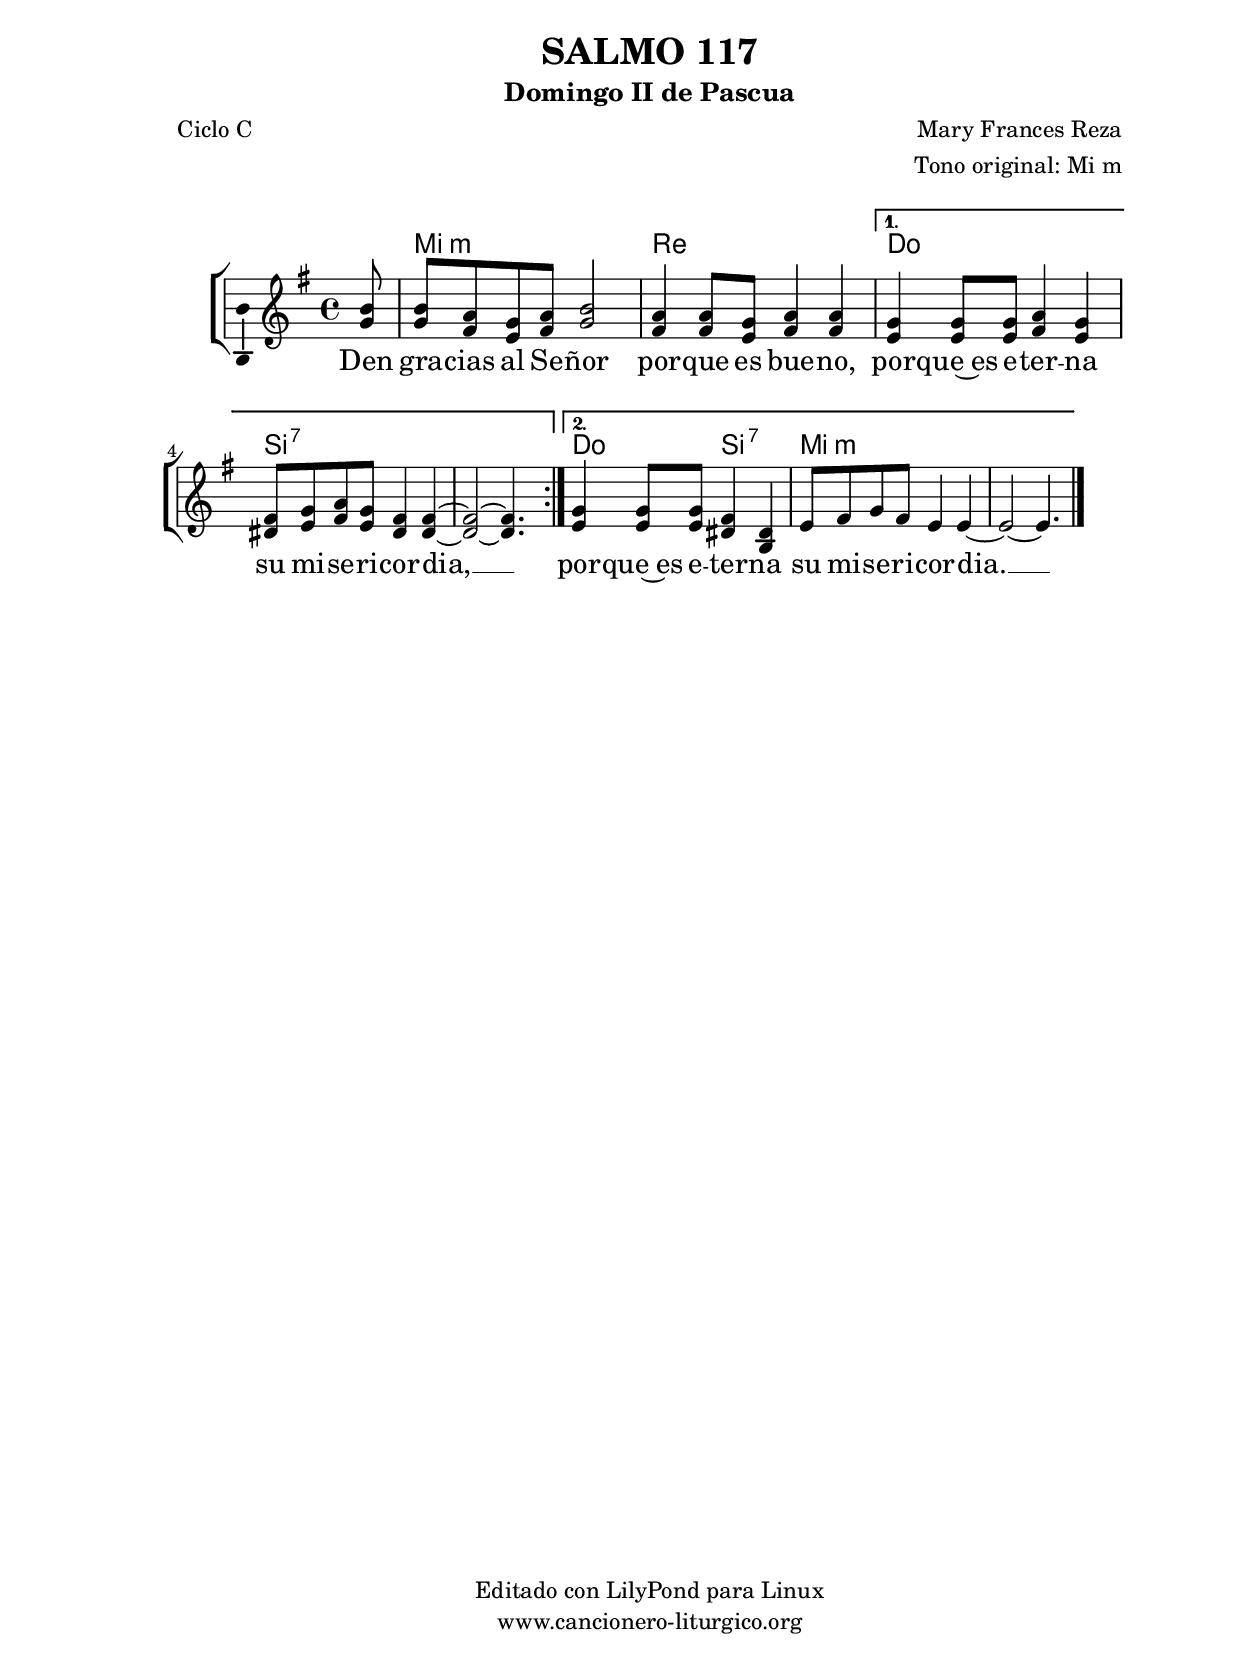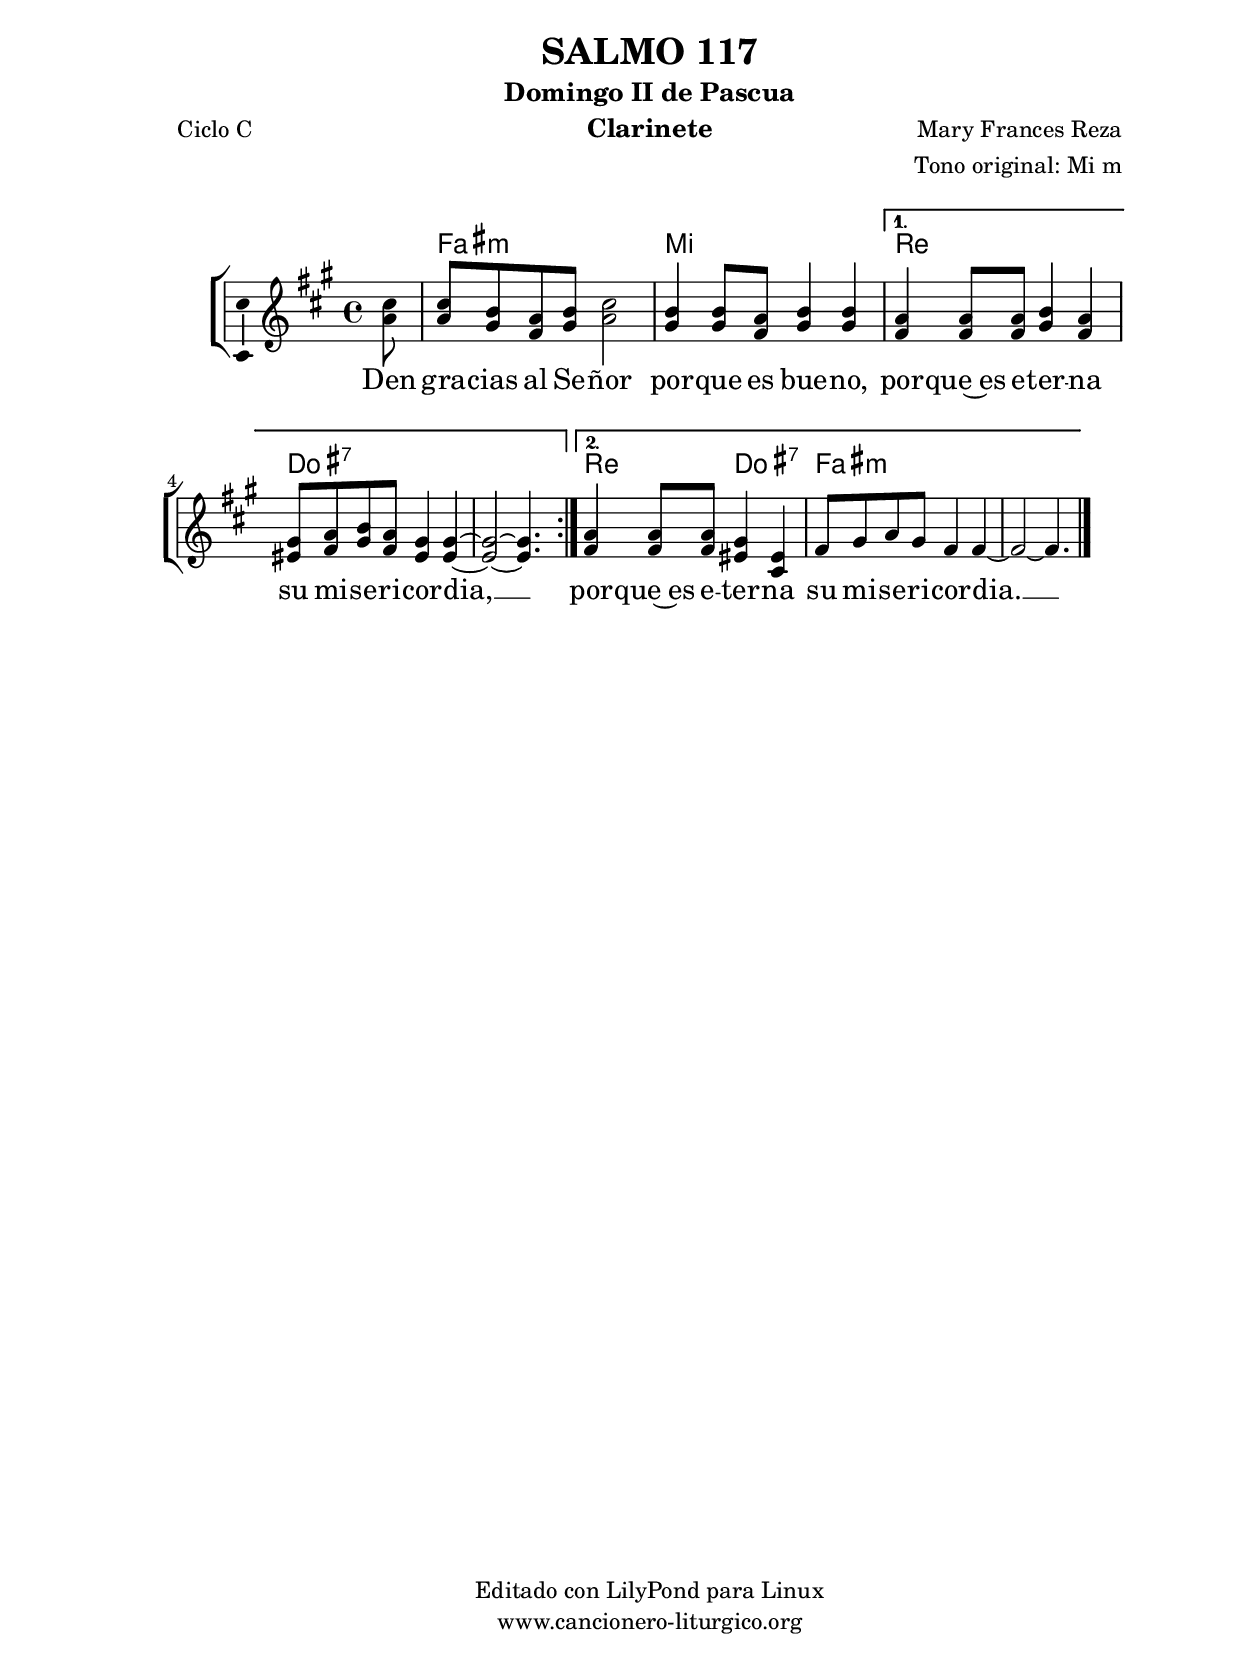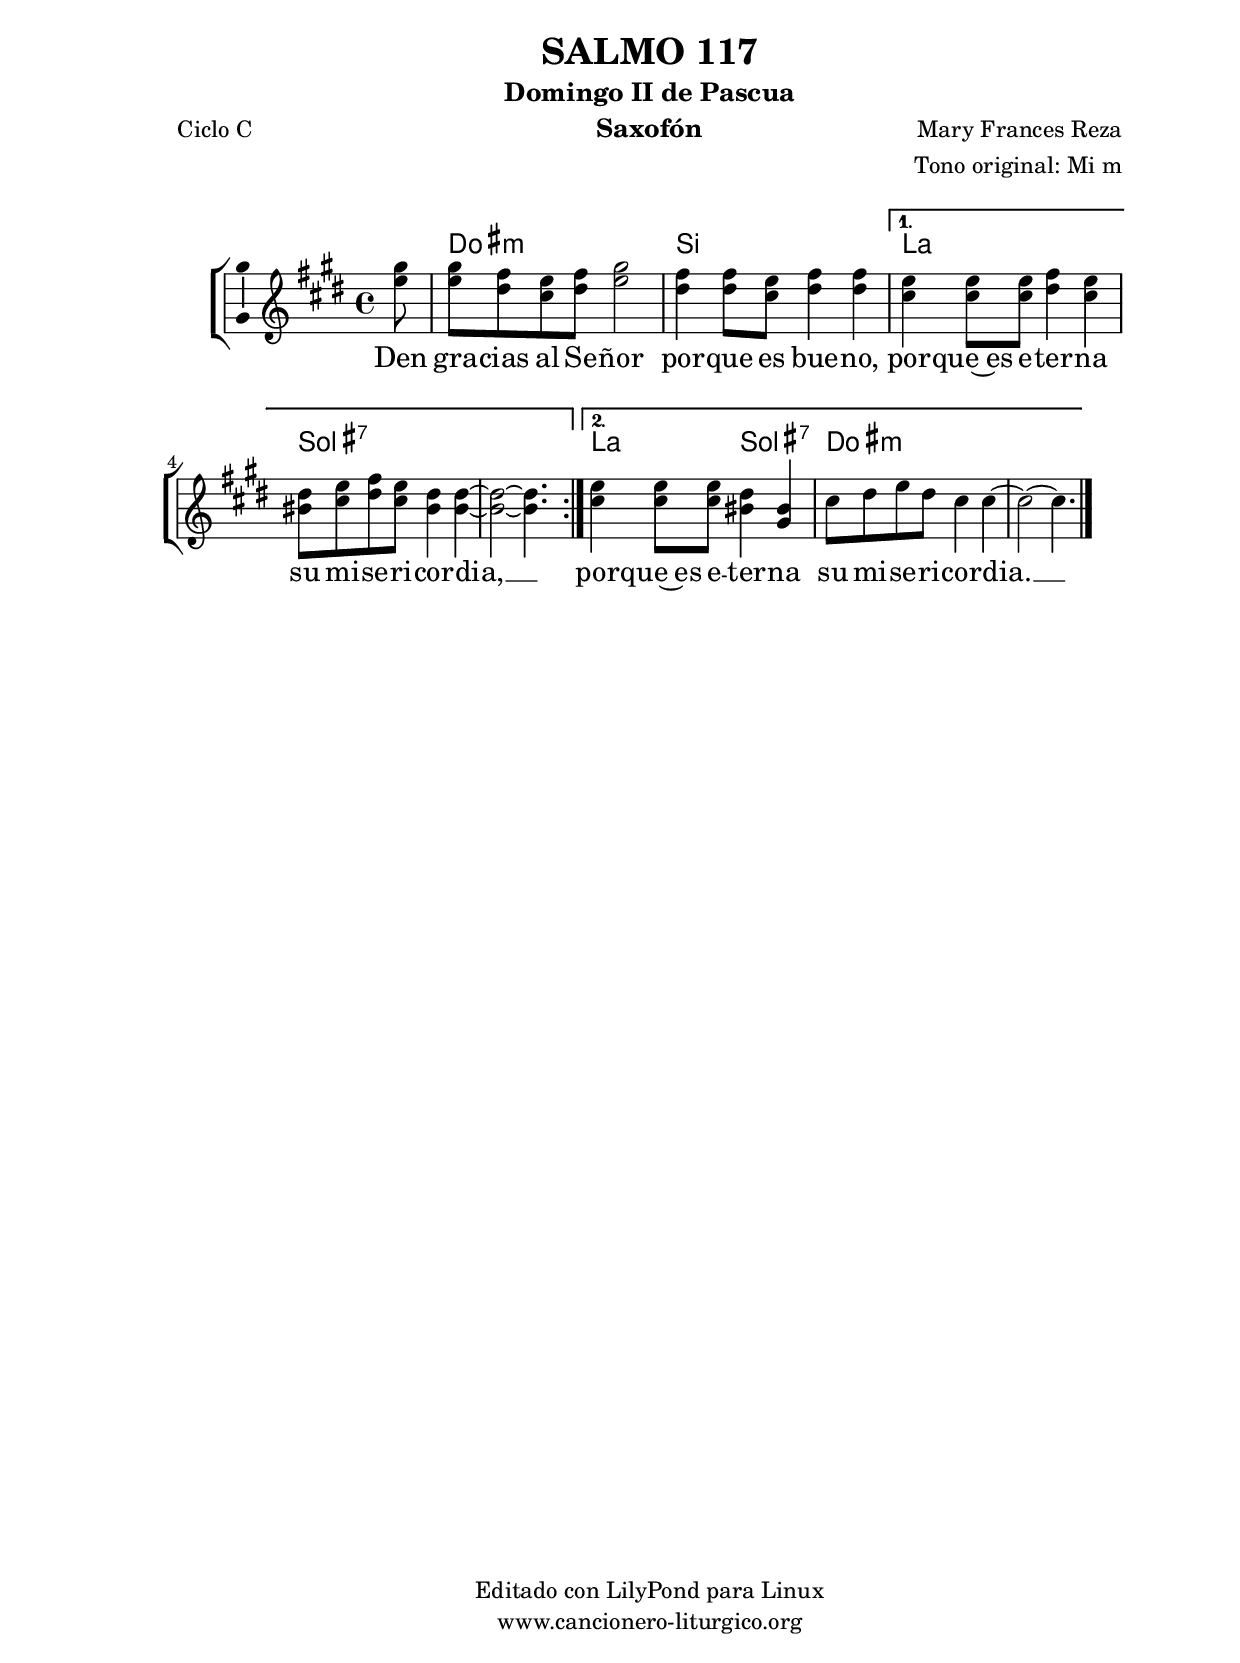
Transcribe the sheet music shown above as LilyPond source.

%
%para convertir .midi en .wav:
%timidity filename.midi -Ow -o finename.wav
%
%
%Para convertir de .wav a .mp3:
%lame -h -m j filename.wav
%
%
%para escuchar el midi:
%timidity nombrefichero.midi
%


%versión de lilypond para la que se ha escrito esta partitura:
\version "2.16.0"

	%Tamaño papel
	#(set-default-paper-size "a4")
	%Tamaño partitura
	#(set-global-staff-size 20)
	%No responde al pulsar sobre una nota
	#(ly:set-option 'point-and-click #f)

%parámetros del encabezamiento:
\header {
	title = "SALMO 117"
	subtitle = "Domingo II de Pascua"
	composer = "Mary Frances Reza"
	poet = "Ciclo C"
	meter = ""
	arranger = "Tono original: Mi m"
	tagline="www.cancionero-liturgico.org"
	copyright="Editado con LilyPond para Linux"
	tiempo = "Pascua"
	usos = "Salmo"
	letra = "Den gracias al Señor porque es bueno, porque es eterna su misericordia, porque es eterna su misericordia."
	}

%parámetros asociados al papel:
\paper  {
	oddHeaderMarkup = \markup {\fill-line { \on-the-fly #not-first-page \fromproperty #'header:title \on-the-fly #not-first-page \fromproperty #'header:composer }}
	evenHeaderMarkup = \markup {\fill-line { \fromproperty #'header:composer \fromproperty #'header:title }}
	#(set-paper-size "a4")
	print-page-number = ##f
	first-page-number = 1
	print-first-page-number = ##f
%	head-separation = 3.0 \cm
	top-margin = 2.0 \cm
	bottom-margin = 0.5\cm
%%%	bottom-margin = -1.0\cm
	left-margin = 3.0 \cm
	line-width = 16.0 \cm 
	indent = 8\mm
	interscoreline = 2.\mm
	between-system-space = 15\mm
%	para que las partituras no llenen la hoja:
	ragged-bottom = ##t
%	idem para la última hoja:
	ragged-last-bottom = ##f
%	para que las partituras llenen el ancho del papel:
	ragged-last = ##f
	after-title-space = 2.5 \cm
%page-count=1
%system-count=8

	%Flexible Vertical Spacing
%	markup-markup-spacing =
%	#'((basic-distance . 15) (minimum-distance . 15) (padding . 3))
	markup-system-spacing =
	#'((basic-distance . 15) (minimum-distance . 15) (padding . 3))
	system-system-spacing =
	#'((basic-distance . 15) (minimum-distance . 15) (padding . 3))
	score-system-spacing =
	#'((basic-distance . 15) (minimum-distance . 15) (padding . 5))
%	top-system-spacing = % header
%	#'((basic-distance . 8) (minimum-distance . 0) (padding . 3))
%	top-markup-spacing =
%	#'((basic-distance . 20) (minimum-distance . 20) (padding . 3))
	last-bottom-spacing = % footer
	#'((basic-distance . 5) (minimum-distance . 5) (padding . 3))
%	score-markup-spacing =
%	#'((basic-distance . 16) (minimum-distance . 13) (padding . 3))

	}


%parámetros que afectan a toda la partitura:
global =  {
	%clave de sol (G):
	\clef G
	%armadura:
%	\transpose f a
	\key e \minor
	\tempo 4=90
	\set Score.tempoHideNote = ##t
	}


acordes = {
	\italianChords
	\chordmode {
%	\transpose f a
{

\repeat volta 2 {
s8
e1:m d
}
\alternative {
{
c1 b:7 b:7
}
{
c2 b:7 e1:m e:m
}
}

	}
	}
}

melodia = 
%	\transpose f a
{
	\relative c''{
	\time 4/4

\repeat volta 2 {
\partial8
<b g>8
<b g>8 <a fis> <g e> <a fis> <b g>2
<a fis>4 <a fis>8 <g e> <a fis>4 <a fis>
}
\alternative {
{
<g e>4 <g e>8 <g e> <a fis>4 <g e>
<fis dis>8 <g e> <a fis> <g e> <fis dis>4 <fis dis>~
<fis dis>2~<fis dis>4. s8
}
{
<g e>4 <g e>8 <g e> <fis dis>4 <dis b>
e8 fis g fis e4 e~
e2~e4.
}
}

	\bar "|."
	}
	}


texto = \lyricmode {
Den gra -- cias al Se -- ñor por -- que es bue -- no,
por -- que~es e -- ter -- na su mi -- se -- ri -- cor -- dia, __
por -- que~es e -- ter -- na su mi -- se -- ri -- cor -- dia. __
	}


acordesStaff = \context ChordNames = acordesStaff <<
	\set chordChanges = ##t
	\acordes
	>>


vozStaff = \context Voice = vozStaff
\with {\consists "Ambitus_engraver"}
<<
%	\set Staff.instrumentName = ""
%	\set Staff.shortInstrumentName = ""
%	\set Staff.midiInstrument = #"clarinet"
%	\set Staff.midiInstrument = #"cello"
%	\set Staff.midiInstrument = #"flute"
	\set Staff.midiInstrument = #"electric guitar (jazz)"
%	\set Staff.midiInstrument = #"english horn"
%	\set Staff.midiInstrument = #"violin"
%	\set Staff.midiInstrument = #"glockenspiel"
	\set Staff.midiMinimumVolume = #0.7
	\set Staff.midiMaximumVolume = #0.9
	\global
	\melodia
	>>


textoStaff = \context Lyrics = textoStaff <<
	\lyricsto vozStaff \texto
	>>

\book {
	\score {
		\context ChoirStaff {
			\override StaffGroup.SystemStartBracket #'collapse-height = #1
			\override Score.SystemStartBar #'collapse-height = #1
			<<
			\acordesStaff
			\vozStaff
			\textoStaff
			>>
			}
		\layout {
	    		\context {
				\Lyrics
				\override LyricText #'font-size = #2
				}
	   		 \context {
				\Score
				%fontSize = #3
				\override StaffSymbol #'staff-space = #(magstep +3)
				%\override Beam #'thickness = #0.55
				%\override SpacingSpanner #'spacing-increment = #1.0
				%\override Slur #'height-limit = #1.5
				}
			}
		}
	\score {
		\unfoldRepeats
		\context ChoirStaff {
			<<
			\acordesStaff
			\vozStaff
			>>
			}
		\midi {
	  		\context {
	  			\Score
				tempoWholesPerMinute = #(ly:make-moment 70 4)
				}
			}
		}
	}

%Partitura para clarinete
#(define output-suffix "C")
\book {
	\header{
		instrument = "Clarinete"
		}
	\score {
		\context ChoirStaff {
			\override StaffGroup.SystemStartBracket #'collapse-height = #1
			\override Score.SystemStartBar #'collapse-height = #1
\transpose c d
			<<
			\acordesStaff
			\vozStaff
			\textoStaff
			>>
			}
		\layout {
	    		\context {
				\Lyrics
				\override LyricText #'font-size = #2
				}
	   		 \context {
				\Score
				%fontSize = #3
				\override StaffSymbol #'staff-space = #(magstep +3)
				%\override Beam #'thickness = #0.55
				%\override SpacingSpanner #'spacing-increment = #1.0
				%\override Slur #'height-limit = #1.5
				}
			}
		}
	}

%Partitura para saxofón
#(define output-suffix "S")
\book {
	\header{
		instrument = "Saxofón"
		}
	\score {
		\context ChoirStaff {
			\override StaffGroup.SystemStartBracket #'collapse-height = #1
			\override Score.SystemStartBar #'collapse-height = #1
\transpose c a
			<<
			\acordesStaff
			\vozStaff
			\textoStaff
			>>
			}
		\layout {
	    		\context {
				\Lyrics
				\override LyricText #'font-size = #2
				}
	   		 \context {
				\Score
				%fontSize = #3
				\override StaffSymbol #'staff-space = #(magstep +3)
				%\override Beam #'thickness = #0.55
				%\override SpacingSpanner #'spacing-increment = #1.0
				%\override Slur #'height-limit = #1.5
				}
			}
		}
	}

